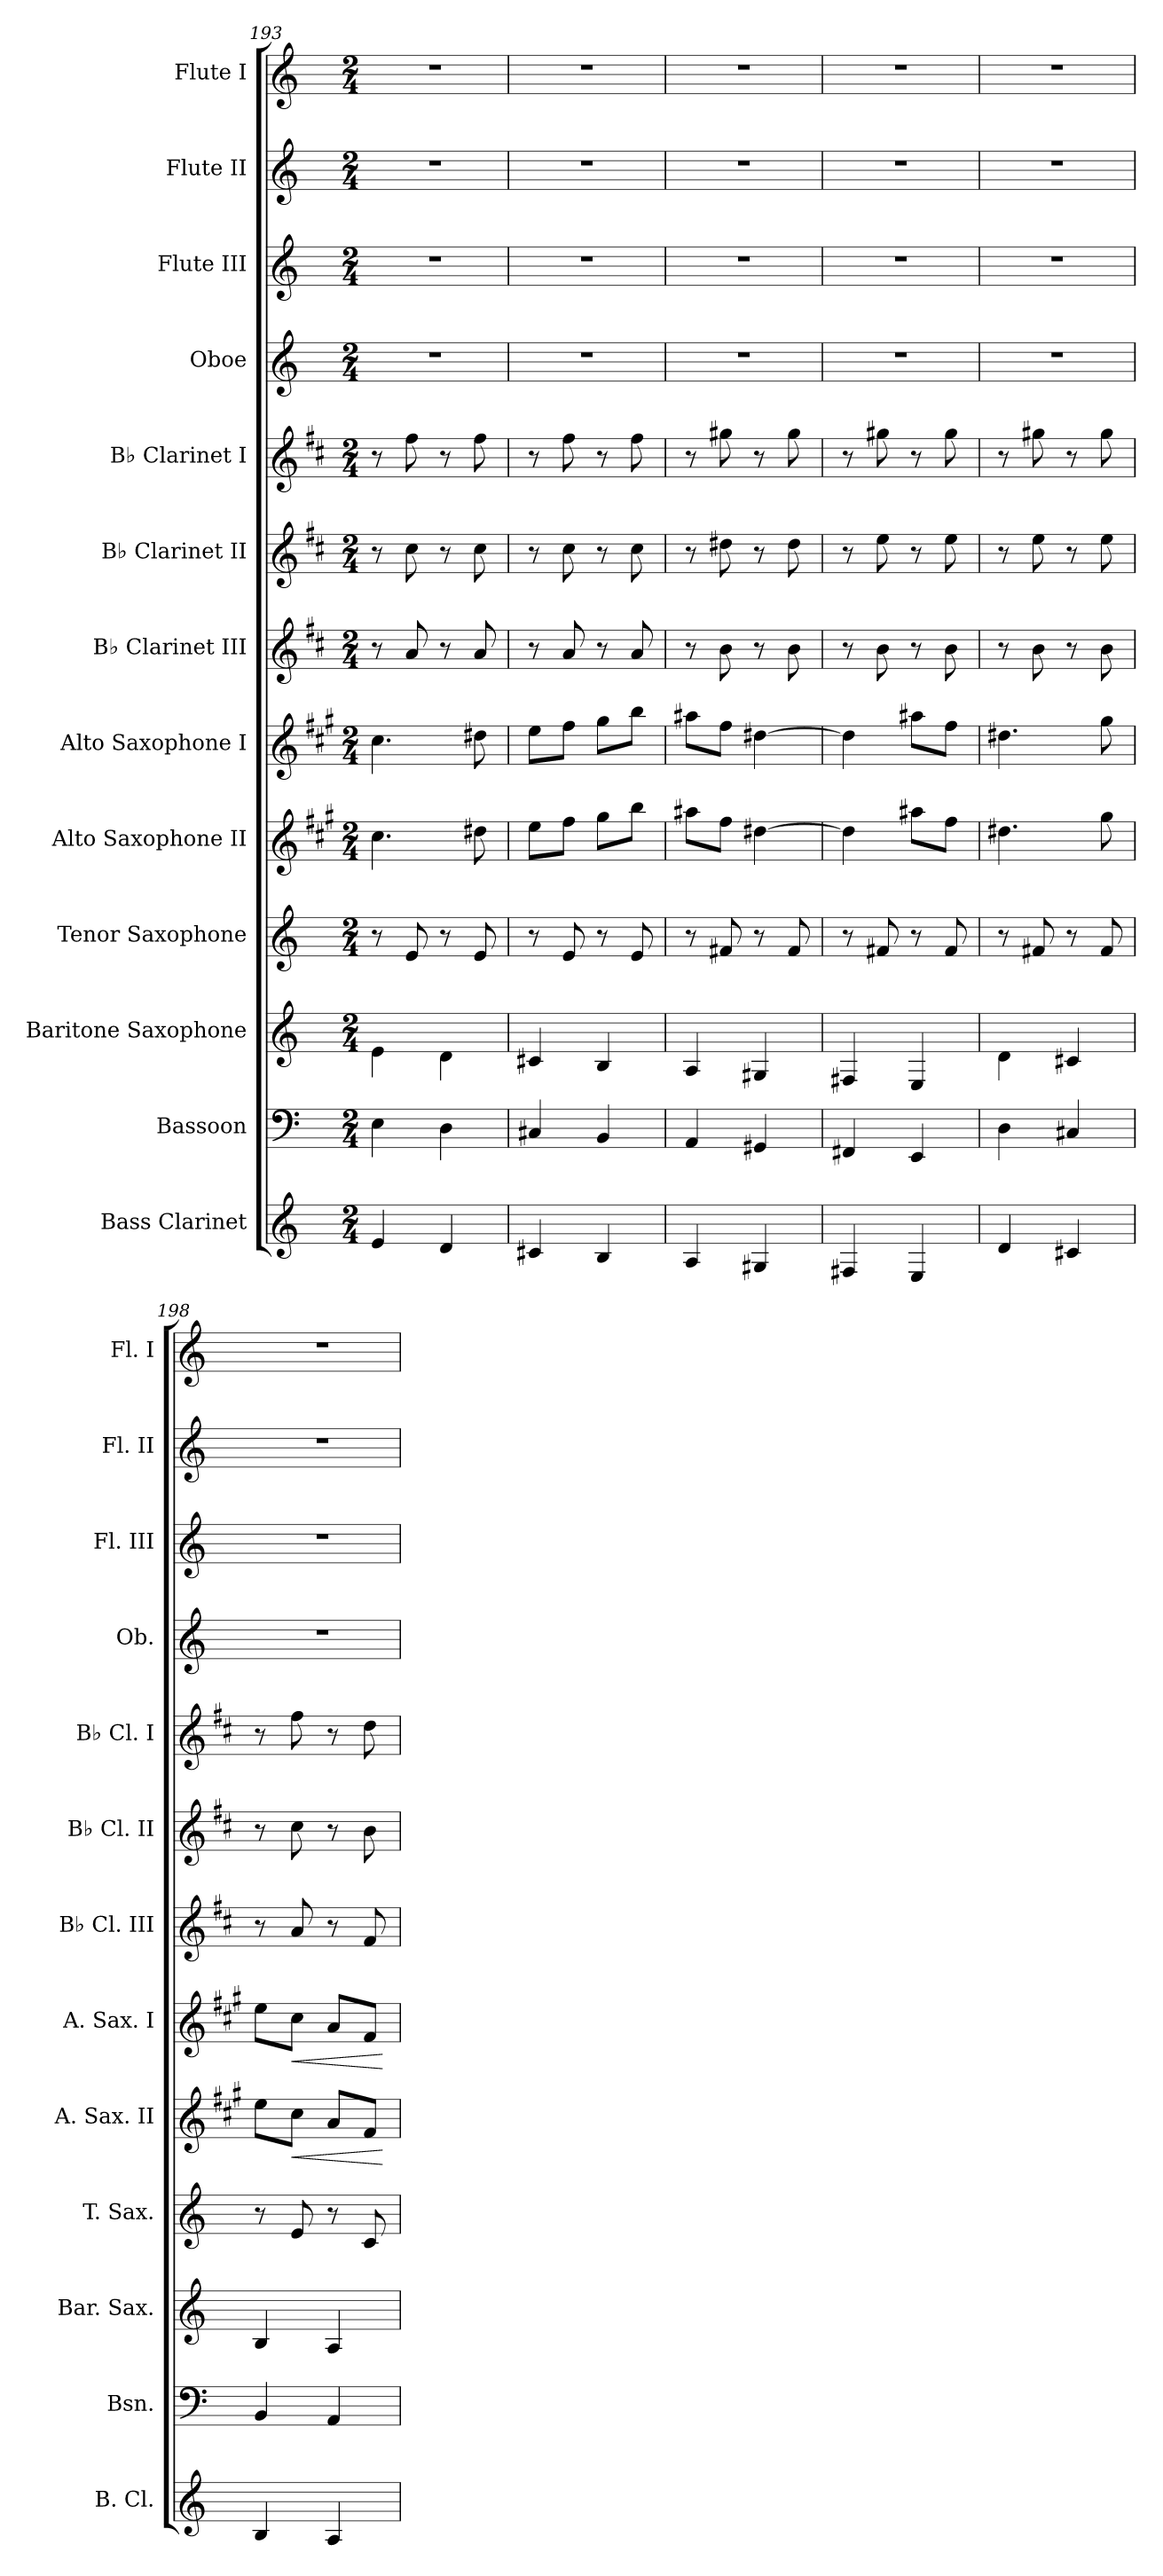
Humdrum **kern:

**kern	**kern	**kern	**kern	**kern	**dynam	**kern	**dynam	**kern	**kern	**kern	**kern	**kern	**kern	**kern
*part13	*part12	*part11	*part10	*part9	*part9	*part8	*part8	*part7	*part6	*part5	*part4	*part3	*part2	*part1
*staff13	*staff12	*staff11	*staff10	*staff9	*staff9	*staff8	*staff8	*staff7	*staff6	*staff5	*staff4	*staff3	*staff2	*staff1
*I"Bass Clarinet	*I"Bassoon	*I"Baritone Saxophone	*I"Tenor Saxophone	*I"Alto Saxophone II	*	*I"Alto Saxophone I	*	*I"B♭ Clarinet III	*I"B♭ Clarinet II	*I"B♭ Clarinet I	*I"Oboe	*I"Flute III	*I"Flute II	*I"Flute I
*I'B. Cl.	*I'Bsn.	*I'Bar. Sax.	*I'T. Sax.	*I'A. Sax. II	*	*I'A. Sax. I	*	*I'B♭ Cl. III	*I'B♭ Cl. II	*I'B♭ Cl. I	*I'Ob.	*I'Fl. III	*I'Fl. II	*I'Fl. I
*clefG2	*clefF4	*clefG2	*clefG2	*clefG2	*	*clefG2	*	*clefG2	*clefG2	*clefG2	*clefG2	*clefG2	*clefG2	*clefG2
*ITrd8c14	*	*ITrd12c21	*ITrd8c14	*ITrd5c9	*	*ITrd5c9	*	*ITrd1c2	*ITrd1c2	*ITrd1c2	*	*	*	*
*k[]	*k[]	*k[]	*k[]	*k[]	*	*k[]	*	*k[]	*k[]	*k[]	*k[]	*k[]	*k[]	*k[]
*M2/4	*M2/4	*M2/4	*M2/4	*M2/4	*	*M2/4	*	*M2/4	*M2/4	*M2/4	*M2/4	*M2/4	*M2/4	*M2/4
=193	=193	=193	=193	=193	=193	=193	=193	=193	=193	=193	=193	=193	=193	=193
4E/	4E\	4E\	8r	4.e\	.	4.e\	.	8r	8r	8r	2r	2r	2r	2r
.	.	.	8E/	.	.	.	.	8g/	8b\	8ee\	.	.	.	.
4D/	4D\	4D\	8r	.	.	.	.	8r	8r	8r	.	.	.	.
.	.	.	8E/	8f#X\	.	8f#X\	.	8g/	8b\	8ee\	.	.	.	.
=194	=194	=194	=194	=194	=194	=194	=194	=194	=194	=194	=194	=194	=194	=194
4C#X/	4C#X/	4C#X/	8r	8g\L	.	8g\L	.	8r	8r	8r	2r	2r	2r	2r
.	.	.	8E/	8a\J	.	8a\J	.	8g/	8b\	8ee\	.	.	.	.
4BB/	4BB/	4BB/	8r	8b\L	.	8b\L	.	8r	8r	8r	.	.	.	.
.	.	.	8E/	8dd\J	.	8dd\J	.	8g/	8b\	8ee\	.	.	.	.
=195	=195	=195	=195	=195	=195	=195	=195	=195	=195	=195	=195	=195	=195	=195
4AA/	4AA/	4AA/	8r	8cc#X\L	.	8cc#X\L	.	8r	8r	8r	2r	2r	2r	2r
.	.	.	8F#X/	8a\J	.	8a\J	.	8a\	8cc#X\	8ff#X\	.	.	.	.
4GG#X/	4GG#X/	4GG#X/	8r	[4f#X\	.	[4f#X\	.	8r	8r	8r	.	.	.	.
.	.	.	8F#/	.	.	.	.	8a\	8cc#\	8ff#\	.	.	.	.
=196	=196	=196	=196	=196	=196	=196	=196	=196	=196	=196	=196	=196	=196	=196
4FF#X/	4FF#X/	4FF#X/	8r	4f#\]	.	4f#\]	.	8r	8r	8r	2r	2r	2r	2r
.	.	.	8F#X/	.	.	.	.	8a\	8dd\	8ff#X\	.	.	.	.
4EE/	4EE/	4EE/	8r	8cc#X\L	.	8cc#X\L	.	8r	8r	8r	.	.	.	.
.	.	.	8F#/	8a\J	.	8a\J	.	8a\	8dd\	8ff#\	.	.	.	.
=197	=197	=197	=197	=197	=197	=197	=197	=197	=197	=197	=197	=197	=197	=197
4D/	4D\	4D\	8r	4.f#X\	.	4.f#X\	.	8r	8r	8r	2r	2r	2r	2r
.	.	.	8F#X/	.	.	.	.	8a\	8dd\	8ff#X\	.	.	.	.
4C#X/	4C#X/	4C#X/	8r	.	.	.	.	8r	8r	8r	.	.	.	.
.	.	.	8F#/	8b\	.	8b\	.	8a\	8dd\	8ff#\	.	.	.	.
=198	=198	=198	=198	=198	=198	=198	=198	=198	=198	=198	=198	=198	=198	=198
4BB/	4BB/	4BB/	8r	8g\L	.	8g\L	.	8r	8r	8r	2r	2r	2r	2r
!	!	!	!	!	!LO:HP:b	!	!LO:HP:b	!	!	!	!	!	!	!
.	.	.	8E/	8e\J	<	8e\J	<	8g/	8b\	8ee\	.	.	.	.
4AA/	4AA/	4AA/	8r	8c/L	.	8c/L	.	8r	8r	8r	.	.	.	.
.	.	.	8C/	8A/J	.	8A/J	.	8e/	8a\	8cc\	.	.	.	.
.	.	.	.	.	[	.	[	.	.	.	.	.	.	.
=	=	=	=	=	=	=	=	=	=	=	=	=	=	=
*-	*-	*-	*-	*-	*-	*-	*-	*-	*-	*-	*-	*-	*-	*-
